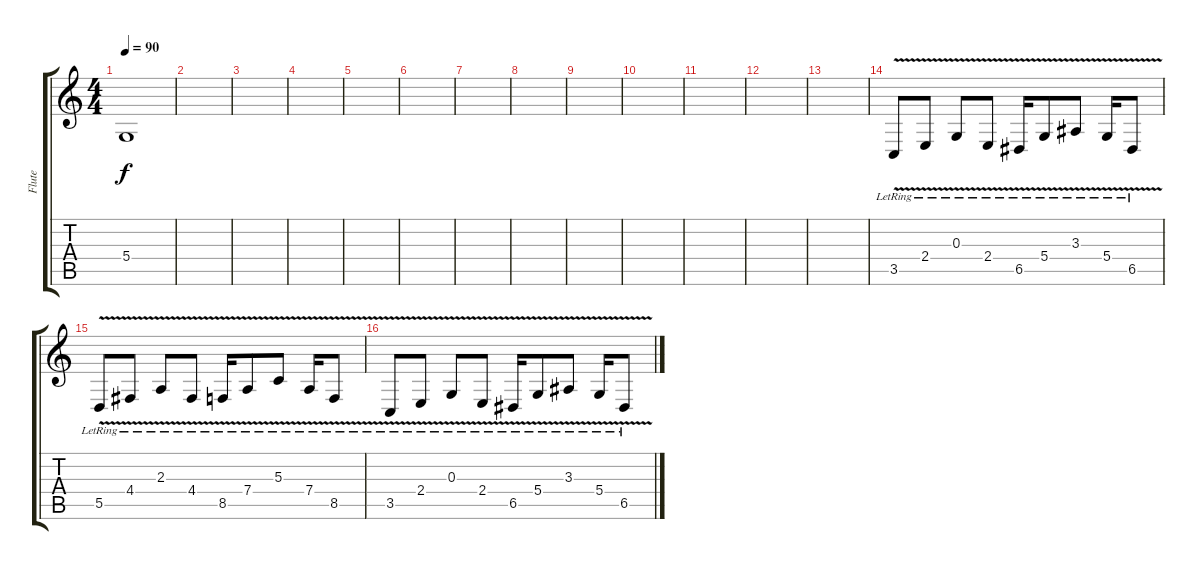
\track ("Flute" "Flute") {instrument flute}
\staff {score tabs}
\tuning (E4 B3 G3 D3 A2 E2) {hide}
\ts (4 4)
\tempo 90
\clef g2
\ks c
5.4{t}.1{dy f} |
|
|
|
|
|
|
|
|
|
|
|
|
3.5{v lr}.8 2.4{v lr}.8 0.3{v lr}.8 2.4{v lr}.8 6.5{v lr}.16 5.4{v lr}.8 3.3{v lr}.8 5.4{v lr}.16 6.5{v lr}.8 |
5.5{v lr}.8 4.4{v lr}.8 2.3{v lr}.8 4.4{v lr}.8 8.5{v lr}.16 7.4{v lr}.8 5.3{v lr}.8 7.4{v lr}.16 8.5{v lr}.8 |
3.5{v lr}.8 2.4{v lr}.8 0.3{v lr}.8 2.4{v lr}.8 6.5{v lr}.16 5.4{v lr}.8 3.3{v lr}.8 5.4{v lr}.16 6.5{v lr}.8
